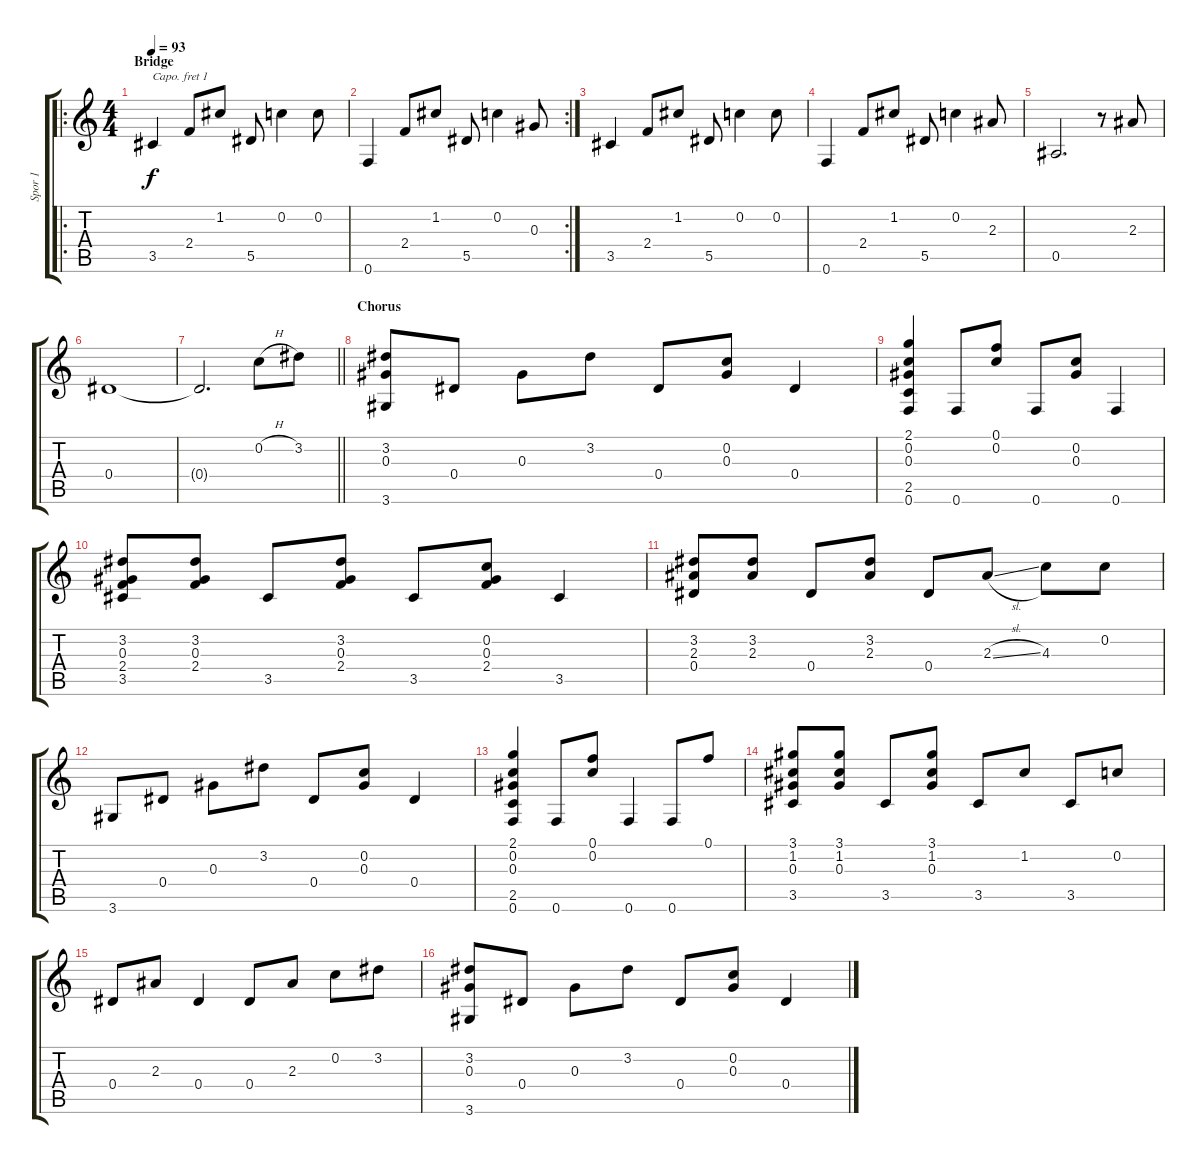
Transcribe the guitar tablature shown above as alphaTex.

\track ("Spor 1" "Spor 1") {instrument acousticguitarsteel}
\staff {score tabs}
\capo 1
\tuning (E4 B3 G3 D3 A2 E2) {hide}
\ro
\ts (4 4)
\section ("" "Bridge")
\tempo 93
\clef g2
\ks c
3.5.4{dy f} 2.4.8 1.2.8 5.5.8 0.2.4 0.2.8 |
\rc 2
0.6.4 2.4.8 1.2.8 5.5.8 0.2.4 0.3.8 |
3.5.4 2.4.8 1.2.8 5.5.8 0.2.4 0.2.8 |
0.6.4 2.4.8 1.2.8 5.5.8 0.2.4 2.3.8 |
0.5.2{d} r.8 2.3.8 |
0.4.1 |
\barLineRight lightlight
0.4{t}.2{d} 0.2{h}.8 3.2.8 |
\section ("" "Chorus")
(3.2 0.3 3.6).8 0.4.8 0.3.8 3.2.8 0.4.8 (0.2 0.3).8 0.4.4 |
(2.1 0.2 0.3 2.5 0.6).4 0.6.8 (0.1 0.2).8 0.6.8 (0.2 0.3).8 0.6.4 |
(3.2 0.3 2.4 3.5).8 (3.2 0.3 2.4).8 3.5.8 (3.2 0.3 2.4).8 3.5.8 (0.2 0.3 2.4).8 3.5.4 |
(3.2 2.3 0.4).8 (3.2 2.3).8 0.4.8 (3.2 2.3).8 0.4.8 2.3{sl}.8 4.3.8 0.2.8 |
3.6.8 0.4.8 0.3.8 3.2.8 0.4.8 (0.2 0.3).8 0.4.4 |
(2.1 0.2 0.3 2.5 0.6).4 0.6.8 (0.1 0.2).8 0.6.4 0.6.8 0.1.8 |
(3.1 1.2 0.3 3.5).8 (3.1 1.2 0.3).8 3.5.8 (3.1 1.2 0.3).8 3.5.8 1.2.8 3.5.8 0.2.8 |
0.4.8 2.3.8 0.4.4 0.4.8 2.3.8 0.2.8 3.2.8 |
(3.2 0.3 3.6).8 0.4.8 0.3.8 3.2.8 0.4.8 (0.2 0.3).8 0.4.4
